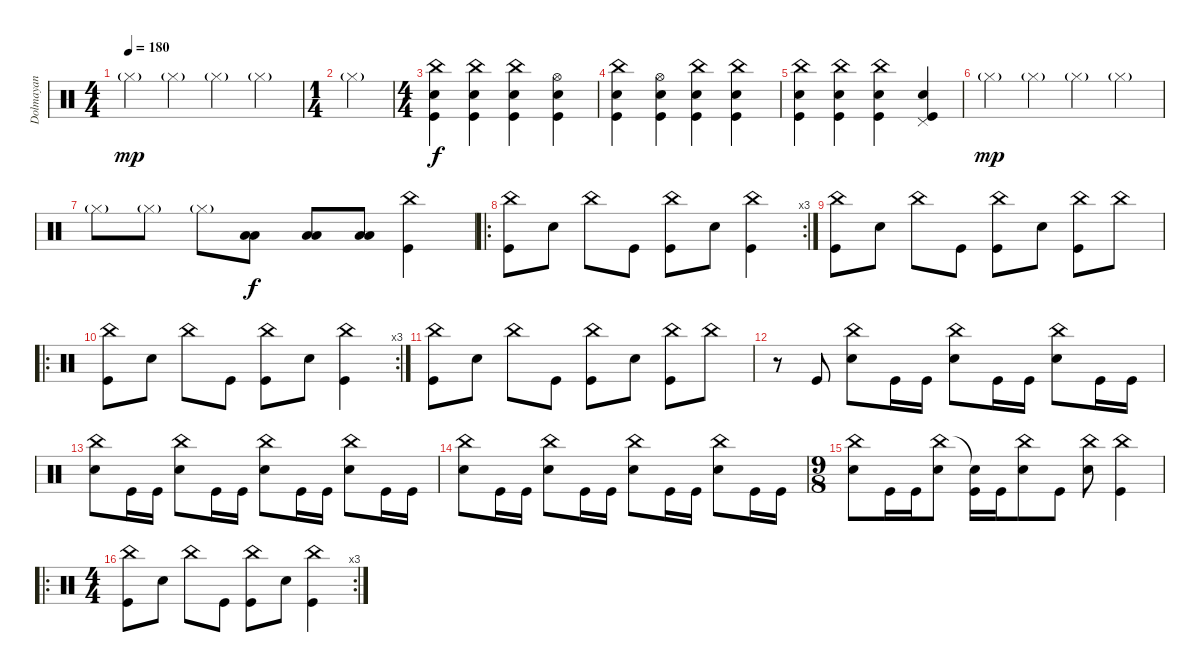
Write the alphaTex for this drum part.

\track ("Dolmayan" "Dolmayan") {instrument percussion}
\staff {score}
\articulation defaults
\ts (4 4)
\tempo 180
\clef neutral
\ks c "Hi-Hat (closed)"{g}.4{dy mp} "Hi-Hat (closed)"{g}.4 "Hi-Hat (closed)"{g}.4 "Hi-Hat (closed)"{g}.4
|
\ts (1 4)
"Hi-Hat (closed)"{g}.4 |
\ts (4 4)
("China (hit)" "Snare (hit) 2" "Kick (hit)").4{dy f} ("China (hit)" "Snare (hit) 2" "Kick (hit)").4 ("China (hit)" "Snare (hit) 2" "Kick (hit)").4 ("Hi-Hat (open)" "Snare (hit) 2" "Kick (hit)").4 |
("China (hit)" "Snare (hit) 2" "Kick (hit)").4 ("Hi-Hat (open)" "Snare (hit) 2" "Kick (hit)").4 ("China (hit)" "Snare (hit) 2" "Kick (hit)").4 ("China (hit)" "Snare (hit) 2" "Kick (hit)").4 |
("China (hit)" "Snare (hit) 2" "Kick (hit)").4 ("China (hit)" "Snare (hit) 2" "Kick (hit)").4 ("China (hit)" "Snare (hit) 2" "Kick (hit)").4 ("Pedal Hi-Hat (hit)" "Snare (hit) 2" "Kick (hit)").4 |
"Hi-Hat (closed)"{g}.4{dy mp} "Hi-Hat (closed)"{g}.4 "Hi-Hat (closed)"{g}.4 "Hi-Hat (closed)"{g}.4 |
"Hi-Hat (closed)"{g}.8 "Hi-Hat (closed)"{g}.8 "Hi-Hat (closed)"{g}.8 ("Low Tom (hit)" "Low Floor Tom (hit)").8{dy f} ("Low Tom (hit)" "Low Floor Tom (hit)").8 ("Low Tom (hit)" "Low Floor Tom (hit)").8 ("China (hit)" "Kick (hit)").4 |
\ro
\rc 3
("China (hit)" "Kick (hit)").8 "Snare (hit) 2".8 "China (hit)".8 "Kick (hit)".8 ("China (hit)" "Kick (hit)").8 "Snare (hit) 2".8 ("China (hit)" "Kick (hit)").4 |
("China (hit)" "Kick (hit)").8 "Snare (hit) 2".8 "China (hit)".8 "Kick (hit)".8 ("China (hit)" "Kick (hit)").8 "Snare (hit) 2".8 ("China (hit)" "Kick (hit)").8 "China (hit)".8 |
\ro
\rc 3
("China (hit)" "Kick (hit)").8 "Snare (hit) 2".8 "China (hit)".8 "Kick (hit)".8 ("China (hit)" "Kick (hit)").8 "Snare (hit) 2".8 ("China (hit)" "Kick (hit)").4 |
("China (hit)" "Kick (hit)").8 "Snare (hit) 2".8 "China (hit)".8 "Kick (hit)".8 ("China (hit)" "Kick (hit)").8 "Snare (hit) 2".8 ("China (hit)" "Kick (hit)").8 "China (hit)".8 |
r.8 "Kick (hit)".8 ("China (hit)" "Snare (hit) 2").8 "Kick (hit)".16 "Kick (hit)".16 ("China (hit)" "Snare (hit) 2").8 "Kick (hit)".16 "Kick (hit)".16 ("China (hit)" "Snare (hit) 2").8 "Kick (hit)".16 "Kick (hit)".16 |
("China (hit)" "Snare (hit) 2").8 "Kick (hit)".16 "Kick (hit)".16 ("China (hit)" "Snare (hit) 2").8 "Kick (hit)".16 "Kick (hit)".16 ("China (hit)" "Snare (hit) 2").8 "Kick (hit)".16 "Kick (hit)".16 ("China (hit)" "Snare (hit) 2").8 "Kick (hit)".16 "Kick (hit)".16 |
("China (hit)" "Snare (hit) 2").8 "Kick (hit)".16 "Kick (hit)".16 ("China (hit)" "Snare (hit) 2").8 "Kick (hit)".16 "Kick (hit)".16 ("China (hit)" "Snare (hit) 2").8 "Kick (hit)".16 "Kick (hit)".16 ("China (hit)" "Snare (hit) 2").8 "Kick (hit)".16 "Kick (hit)".16 |
\ts (9 8)
("China (hit)" "Snare (hit) 2").8 "Kick (hit)".16 "Kick (hit)".16 ("China (hit)" "Snare (hit) 2").8 ("Snare (hit)"{t} "Kick (hit)").16 "Kick (hit)".16 ("China (hit)" "Snare (hit) 2").8 "Kick (hit)".8 ("China (hit)" "Snare (hit) 2").8 ("China (hit)" "Kick (hit)").4 |
\ro
\rc 3
\ts (4 4)
("China (hit)" "Kick (hit)").8 "Snare (hit) 2".8 "China (hit)".8 "Kick (hit)".8 ("China (hit)" "Kick (hit)").8 "Snare (hit) 2".8 ("China (hit)" "Kick (hit)").4
